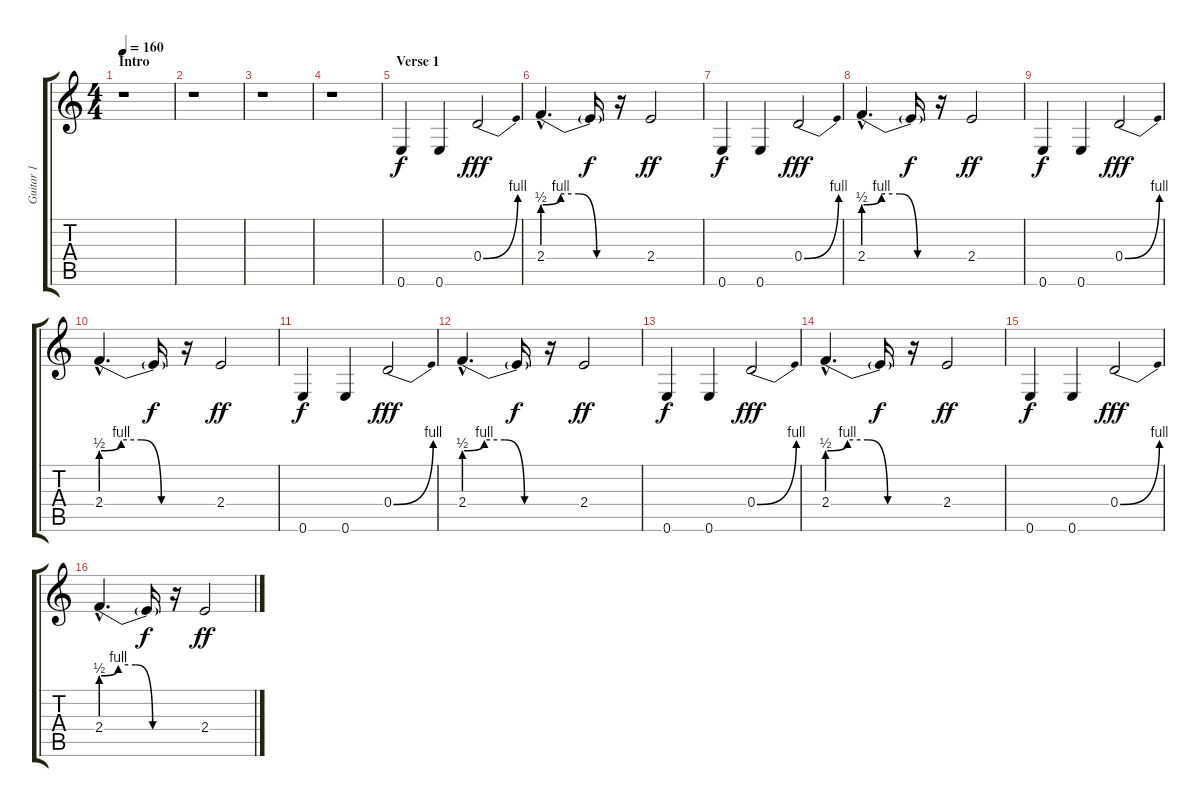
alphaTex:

\track ("Guitar 1" "Guitar 1") {instrument distortionguitar}
\staff {score tabs}
\tuning (E4 B3 G3 D3 A2 E2) {hide}
\ts (4 4)
\section ("" "Intro")
\tempo 160
\clef g2
\ks c
r.1{dy f instrument distortionguitar} |
r.1 |
r.1 |
r.1 |
\section ("" "Verse 1")
0.6.4 0.6.4 0.4{be (bend 0 0 60 4)}.2{dy fff} |
2.4{be (custom 0 2 15 4 30 4 45 0 60 0) hac}.4{d} 2.4{t}.16{dy f} r.16 2.4.2{dy ff} |
0.6.4{dy f} 0.6.4 0.4{be (bend 0 0 60 4)}.2{dy fff} |
2.4{be (custom 0 2 15 4 30 4 45 0 60 0) hac}.4{d} 2.4{t}.16{dy f} r.16 2.4.2{dy ff} |
0.6.4{dy f} 0.6.4 0.4{be (bend 0 0 60 4)}.2{dy fff} |
2.4{be (custom 0 2 15 4 30 4 45 0 60 0) hac}.4{d} 2.4{t}.16{dy f} r.16 2.4.2{dy ff} |
0.6.4{dy f} 0.6.4 0.4{be (bend 0 0 60 4)}.2{dy fff} |
2.4{be (custom 0 2 15 4 30 4 45 0 60 0) hac}.4{d} 2.4{t}.16{dy f} r.16 2.4.2{dy ff} |
0.6.4{dy f} 0.6.4 0.4{be (bend 0 0 60 4)}.2{dy fff} |
2.4{be (custom 0 2 15 4 30 4 45 0 60 0) hac}.4{d} 2.4{t}.16{dy f} r.16 2.4.2{dy ff} |
0.6.4{dy f} 0.6.4 0.4{be (bend 0 0 60 4)}.2{dy fff} |
2.4{be (custom 0 2 15 4 30 4 45 0 60 0) hac}.4{d} 2.4{t}.16{dy f} r.16 2.4.2{dy ff}
